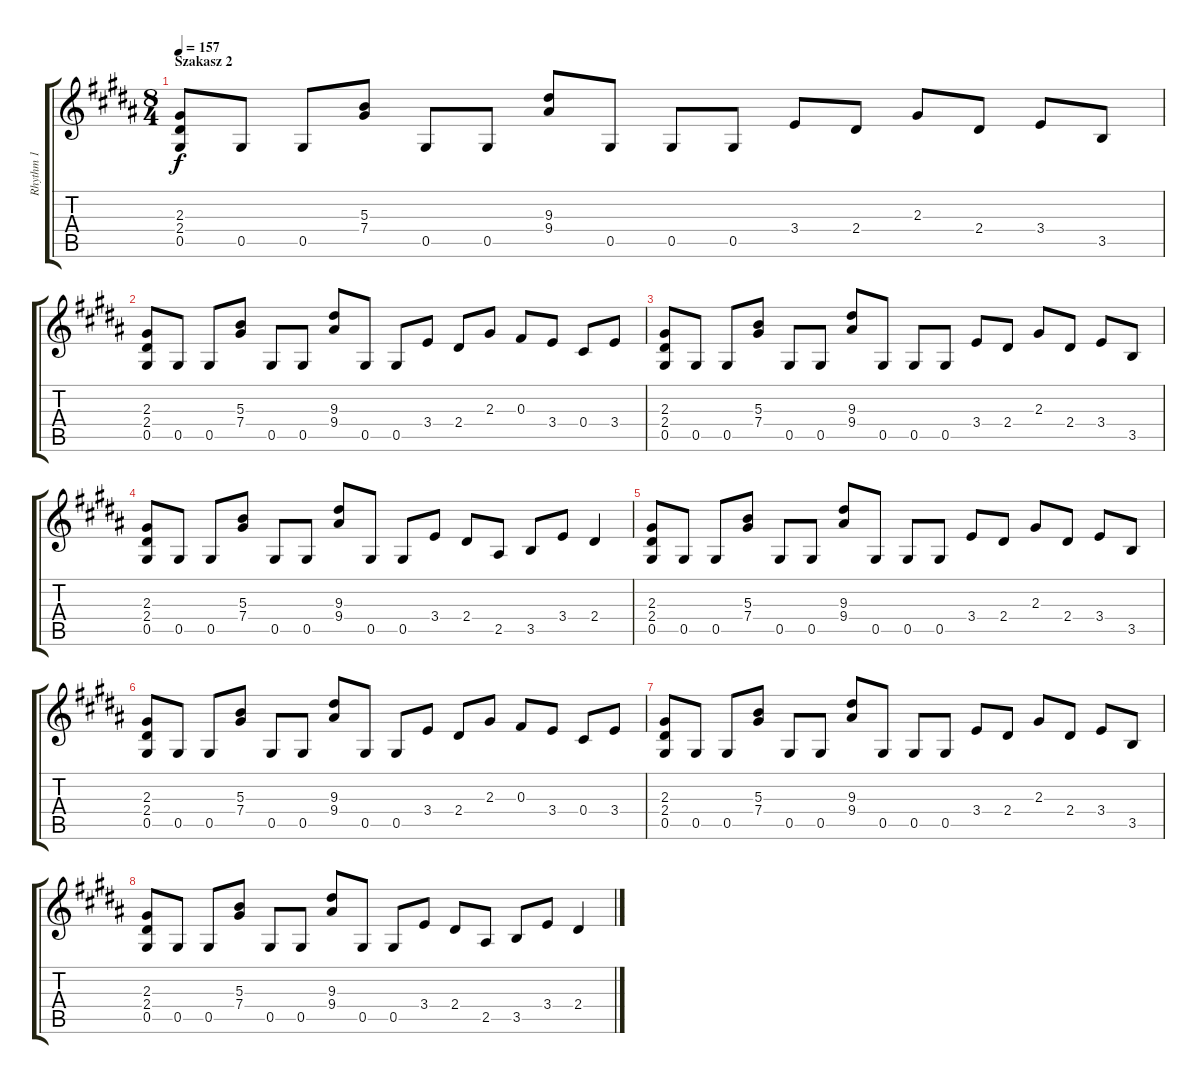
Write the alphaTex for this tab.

\track ("Rhythm 1" "Rhythm 1") {instrument overdrivenguitar}
\staff {score tabs}
\tuning (Eb4 Bb3 Gb3 Db3 Ab2 Eb2) {hide}
\ts (8 4)
\section ("" "Szakasz 2")
\tempo 157
\clef g2
\ks g#minor
(2.3 2.4 0.5).8{dy f} 0.5.8 0.5.8 (5.3 7.4).8 0.5.8 0.5.8 (9.3 9.4).8 0.5.8 0.5.8 0.5.8 3.4.8 2.4.8 2.3.8 2.4.8 3.4.8 3.5.8 |
(2.3 2.4 0.5).8 0.5.8 0.5.8 (5.3 7.4).8 0.5.8 0.5.8 (9.3 9.4).8 0.5.8 0.5.8 3.4.8 2.4.8 2.3.8 0.3.8 3.4.8 0.4.8 3.4.8 |
(2.3 2.4 0.5).8 0.5.8 0.5.8 (5.3 7.4).8 0.5.8 0.5.8 (9.3 9.4).8 0.5.8 0.5.8 0.5.8 3.4.8 2.4.8 2.3.8 2.4.8 3.4.8 3.5.8 |
(2.3 2.4 0.5).8 0.5.8 0.5.8 (5.3 7.4).8 0.5.8 0.5.8 (9.3 9.4).8 0.5.8 0.5.8 3.4.8 2.4.8 2.5.8 3.5.8 3.4.8 2.4.4 |
(2.3 2.4 0.5).8 0.5.8 0.5.8 (5.3 7.4).8 0.5.8 0.5.8 (9.3 9.4).8 0.5.8 0.5.8 0.5.8 3.4.8 2.4.8 2.3.8 2.4.8 3.4.8 3.5.8 |
(2.3 2.4 0.5).8 0.5.8 0.5.8 (5.3 7.4).8 0.5.8 0.5.8 (9.3 9.4).8 0.5.8 0.5.8 3.4.8 2.4.8 2.3.8 0.3.8 3.4.8 0.4.8 3.4.8 |
(2.3 2.4 0.5).8 0.5.8 0.5.8 (5.3 7.4).8 0.5.8 0.5.8 (9.3 9.4).8 0.5.8 0.5.8 0.5.8 3.4.8 2.4.8 2.3.8 2.4.8 3.4.8 3.5.8 |
(2.3 2.4 0.5).8 0.5.8 0.5.8 (5.3 7.4).8 0.5.8 0.5.8 (9.3 9.4).8 0.5.8 0.5.8 3.4.8 2.4.8 2.5.8 3.5.8 3.4.8 2.4.4
